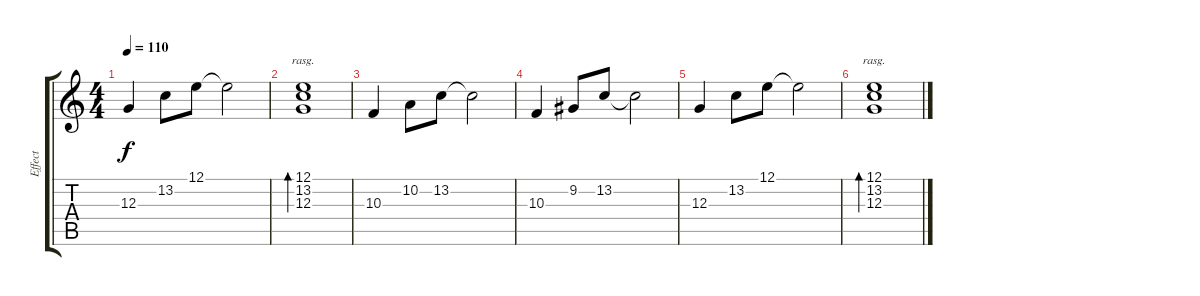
\track ("Effect" "Effect") {instrument celesta}
\staff {score tabs}
\tuning (E4 B3 G3 D3 A2 E2) {hide}
\ts (4 4)
\tempo 110
\clef g2
\ks c
12.3.4{dy f} 13.2.8 12.1.8 12.1{t}.2 |
(12.1 13.2 12.3).1{bd 480 rasg ii} |
10.3.4 10.2.8 13.2.8 13.2{t}.2 |
10.3.4 9.2.8 13.2.8 13.2{t}.2 |
12.3.4 13.2.8 12.1.8 12.1{t}.2 |
(12.1 13.2 12.3).1{bd 480 rasg ii}
